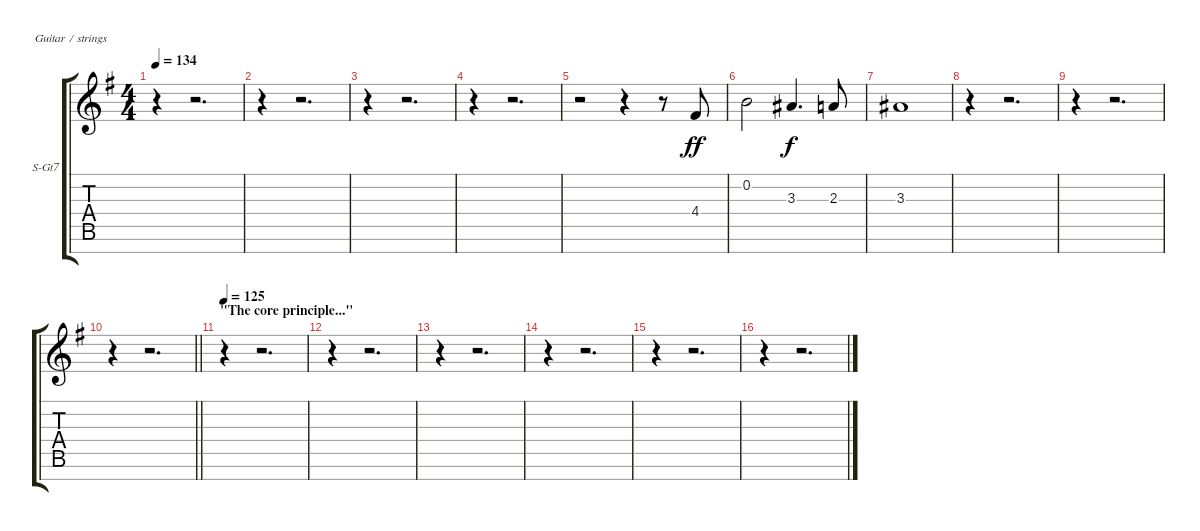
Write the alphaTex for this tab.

\bracketExtendMode groupsimilarinstruments
\firstSystemTrackNameOrientation horizontal
\otherSystemsTrackNameOrientation horizontal
\track ("Keyboard 5 - Brat/Shagrath" "S-Gt7") {instrument trombone}
\staff {score tabs}
\tuning (E4 B3 G3 D3 A2 E2 B1)
\displaytranspose 12
\ts (4 4)
\tempo 134
\clef g2
\ks g
r.4{dy ff} r.2{d} |
r.4 r.2{d} |
r.4 r.2{d} |
r.4 r.2{d} |
r.2 r.4 r.8 4.4.8 |
0.2.2 3.3.4{d dy f} 2.3.8 |
3.3.1 |
r.4 r.2{d} |
r.4 r.2{d} |
\barLineRight lightlight
r.4 r.2{d} |
\section ("" "\"The core principle...\"")
\tempo 125
r.4 r.2{d} |
r.4 r.2{d} |
r.4 r.2{d} |
r.4 r.2{d} |
r.4 r.2{d} |
r.4 r.2{d}
